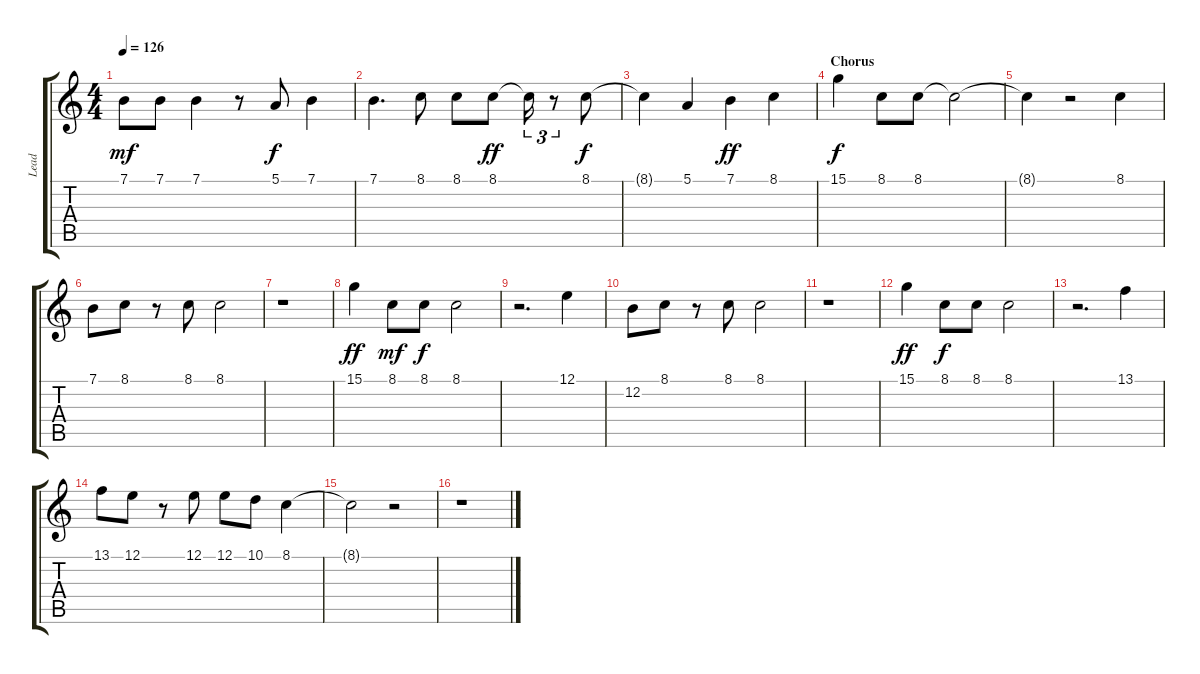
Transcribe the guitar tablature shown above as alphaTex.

\track ("Lead" "Lead") {instrument panflute}
\staff {score tabs}
\tuning (E4 B3 G3 D3 A2 E2) {hide}
\ts (4 4)
\tempo 126
\clef g2
\ks c
7.1.8{dy mf} 7.1.8 7.1.4 r.8 5.1.8{dy f} 7.1.4 |
7.1.4{d} 8.1.8 8.1.8 8.1.8{dy ff} 8.1{t}.16{tu (3 2)} r.8{tu (3 2)} 8.1.8{dy f} |
8.1{t}.4 5.1.4 7.1.4{dy ff} 8.1.4 |
\section ("" "Chorus")
15.1.4{dy f} 8.1.8 8.1.8 8.1{t}.2 |
8.1{t}.4 r.2 8.1.4 |
7.1.8 8.1.8 r.8 8.1.8 8.1.2 |
r.1 |
15.1.4{dy ff} 8.1.8{dy mf} 8.1.8{dy f} 8.1.2 |
r.2{d} 12.1.4 |
12.2.8 8.1.8 r.8 8.1.8 8.1.2 |
r.1 |
15.1.4{dy ff} 8.1.8{dy f} 8.1.8 8.1.2 |
r.2{d} 13.1.4 |
13.1.8 12.1.8 r.8 12.1.8 12.1.8 10.1.8 8.1.4 |
8.1{t}.2 r.2 |
r.1
